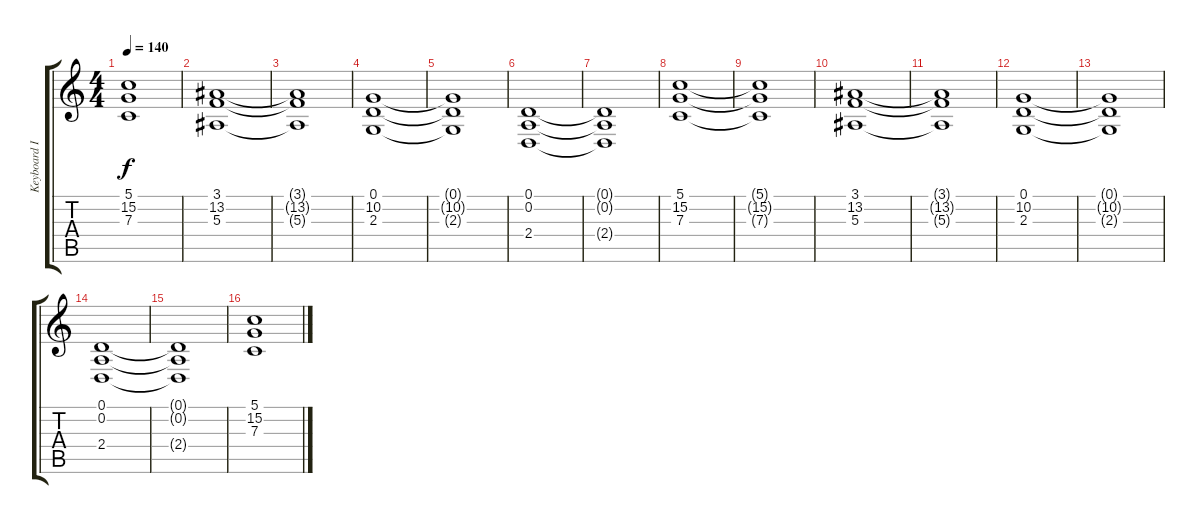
\track ("Keyboard I" "Keyboard I") {instrument stringensemble1}
\staff {score tabs}
\tuning (D4 A3 F3 C3 G2 D2) {hide}
\ts (4 4)
\tempo 140
\clef g2
\ks c
(5.1{t} 15.2{t} 7.3{t}).1{dy f} |
(3.1 13.2 5.3).1 |
(3.1{t} 13.2{t} 5.3{t}).1 |
(0.1 10.2 2.3).1 |
(0.1{t} 10.2{t} 2.3{t}).1 |
(0.1 0.2 2.4).1 |
(0.1{t} 0.2{t} 2.4{t}).1 |
(5.1 15.2 7.3).1 |
(5.1{t} 15.2{t} 7.3{t}).1 |
(3.1 13.2 5.3).1 |
(3.1{t} 13.2{t} 5.3{t}).1 |
(0.1 10.2 2.3).1 |
(0.1{t} 10.2{t} 2.3{t}).1 |
(0.1 0.2 2.4).1 |
(0.1{t} 0.2{t} 2.4{t}).1 |
(5.1 15.2 7.3).1
